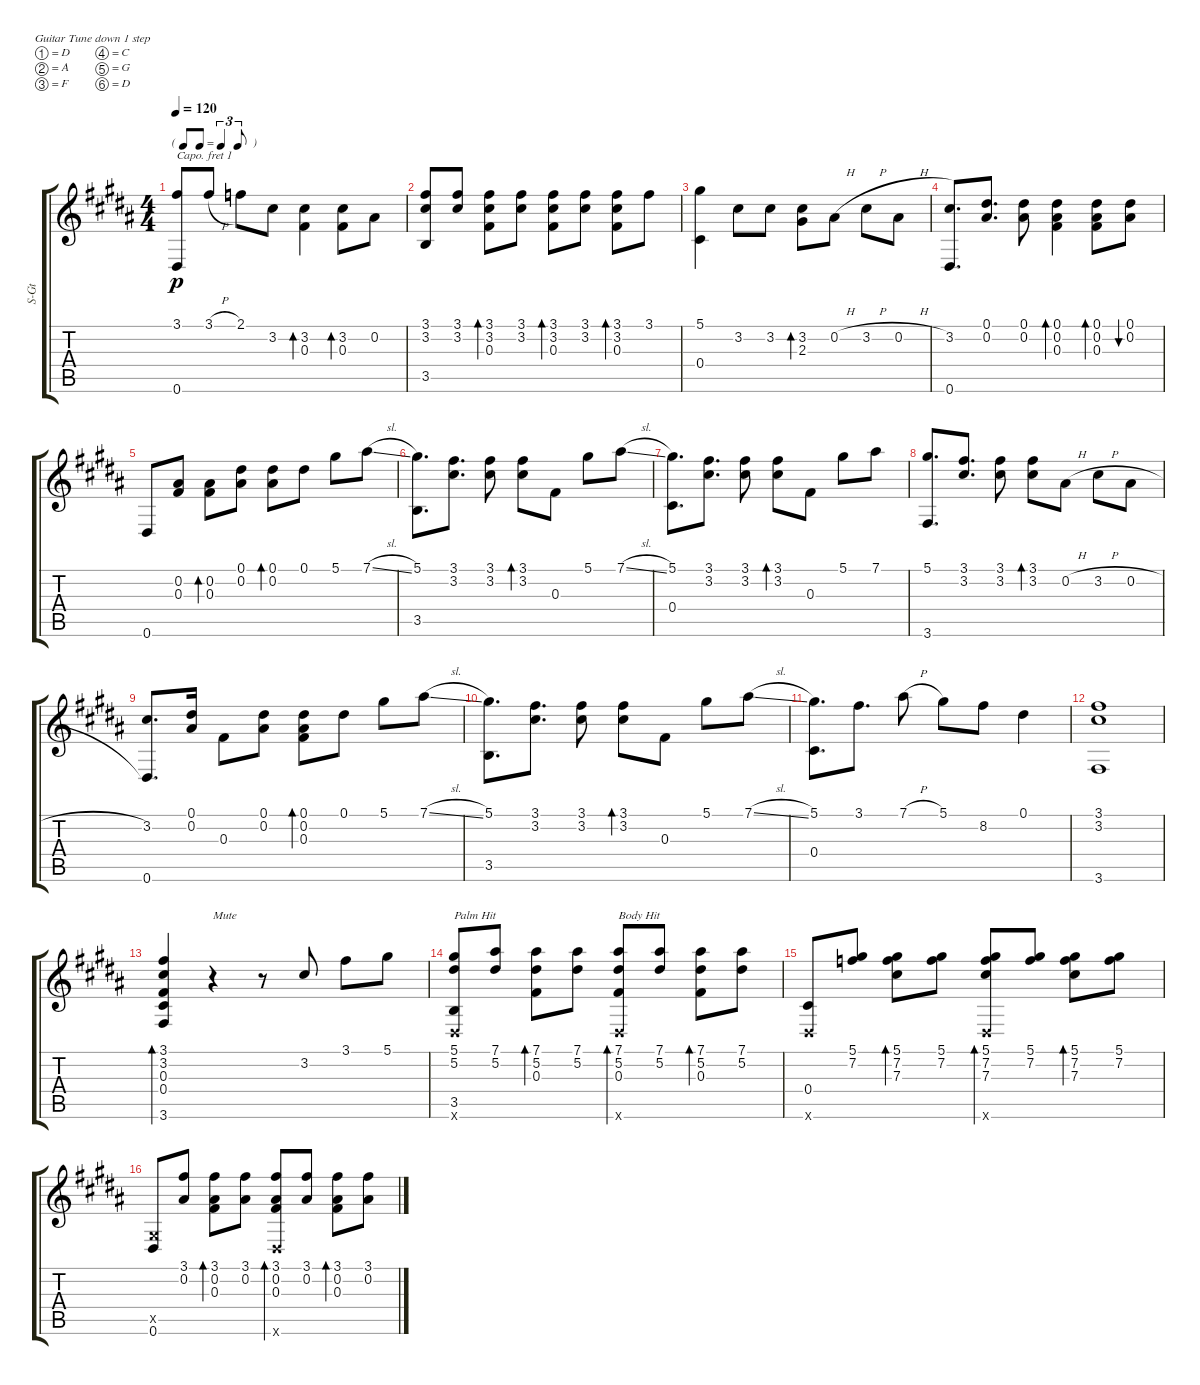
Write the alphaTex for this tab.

\defaultSystemsLayout 4
\bracketExtendMode groupsimilarinstruments
\otherSystemsTrackNameOrientation horizontal
\track ("Steel Guitar" "S-Gt") {instrument acousticguitarsteel}
\staff {score tabs}
\capo 1
\tuning (D4 A3 F3 C3 G2 D2)
\ts (4 4)
\tf triplet8th
\tempo 120
\clef g2
\ks b
(3.1{acc forcenatural} 0.6{acc forcenatural}).8{dy p beam Up} 3.1{h acc forcenatural}.8{beam Up} 2.1{acc b}.8{beam Down} 3.2{acc forcenatural}.8{beam Down} (3.2{acc forcenatural} 0.3{acc forcenatural}).4{bd 30 beam Down} (3.2{acc forcenatural} 0.3{acc forcenatural}).8{bd 30 beam Down} 0.2{acc forcenatural}.8{beam Down} |
(3.1{acc forcenatural} 3.2{acc forcenatural} 3.5{acc forcenatural}).8{beam Up} (3.1{acc forcenatural} 3.2{acc forcenatural}).8{beam Up} (3.2{acc forcenatural} 3.1{acc forcenatural} 0.3{acc forcenatural}).8{bd 30 beam Down} (3.1{acc forcenatural} 3.2{acc forcenatural}).8{beam Down} (3.2{acc forcenatural} 3.1{acc forcenatural} 0.3{acc forcenatural}).8{bd 30 beam Down} (3.1{acc forcenatural} 3.2{acc forcenatural}).8{beam Down} (3.2{acc forcenatural} 3.1{acc forcenatural} 0.3{acc forcenatural}).8{bd 30 beam Down} 3.1{acc forcenatural}.8{beam Down} |
(5.1{acc forcenatural} 0.4{acc forcenatural}).4{beam Down} 3.2{acc forcenatural}.8{beam Down} 3.2{acc forcenatural}.8{beam Down} (3.2{acc forcenatural} 2.3{acc forcenatural}).8{bd 30 beam Down} 0.2{h acc forcenatural}.8{beam Down} 3.2{h acc forcenatural}.8{beam Down} 0.2{h acc forcenatural}.8{beam Down} |
(3.2{acc forcenatural} 0.6{acc forcenatural}).8{d beam Up} (0.2{acc forcenatural} 0.1{acc forcenatural}).8{d beam Up} (0.1{acc forcenatural} 0.2{acc forcenatural}).8{beam Down} (0.3{acc forcenatural} 0.2{acc forcenatural} 0.1{acc forcenatural}).4{bd 30 beam Down} (0.1{acc forcenatural} 0.2{acc forcenatural} 0.3{acc forcenatural}).8{bd 30 beam Down} (0.2{acc forcenatural} 0.1{acc forcenatural}).8{bu 30 beam Down} |
0.6{acc forcenatural}.8{beam Up} (0.2{acc forcenatural} 0.3{acc forcenatural}).8{beam Up} (0.3{acc forcenatural} 0.2{acc forcenatural}).8{bd 30 beam Down} (0.1{acc forcenatural} 0.2{acc forcenatural}).8{beam Down} (0.2{acc forcenatural} 0.1{acc forcenatural}).8{bd 30 beam Down} 0.1{acc forcenatural}.8{beam Down} 5.1{acc forcenatural}.8{beam Down} 7.1{sl acc forcenatural}.8{beam Down} |
(5.1{acc forcenatural} 3.5{acc forcenatural}).8{d beam Down} (3.1{acc forcenatural} 3.2{acc forcenatural}).8{d beam Down} (3.1{acc forcenatural} 3.2{acc forcenatural}).8{beam Down} (3.2{acc forcenatural} 3.1{acc forcenatural}).8{bd 30 beam Down} 0.3{acc forcenatural}.8{beam Down} 5.1{acc forcenatural}.8{beam Down} 7.1{sl acc forcenatural}.8{beam Down} |
(5.1{acc forcenatural} 0.4{acc forcenatural}).8{d beam Down} (3.1{acc forcenatural} 3.2{acc forcenatural}).8{d beam Down} (3.2{acc forcenatural} 3.1{acc forcenatural}).8{beam Down} (3.1{acc forcenatural} 3.2{acc forcenatural}).8{bd 30 beam Down} 0.3{acc forcenatural}.8{beam Down} 5.1{acc forcenatural}.8{beam Down} 7.1{acc forcenatural}.8{beam Down} |
(5.1{acc forcenatural} 3.6{acc forcenatural}).8{d beam Up} (3.1{acc forcenatural} 3.2{acc forcenatural}).8{d beam Up} (3.1{acc forcenatural} 3.2{acc forcenatural}).8{beam Down} (3.2{acc forcenatural} 3.1{acc forcenatural}).8{bd 30 beam Down} 0.2{h acc forcenatural}.8{beam Down} 3.2{h acc forcenatural}.8{beam Down} 0.2{h acc forcenatural}.8{beam Down} |
(3.2{acc forcenatural} 0.6{acc forcenatural}).8{d beam Up} (0.2{acc forcenatural} 0.1{acc forcenatural}).16{beam Up} 0.3{acc forcenatural}.8{beam Down} (0.2{acc forcenatural} 0.1{acc forcenatural}).8{beam Down} (0.1{acc forcenatural} 0.2{acc forcenatural} 0.3{acc forcenatural}).8{bd 30 beam Down} 0.1{acc forcenatural}.8{beam Down} 5.1{acc forcenatural}.8{beam Down} 7.1{sl acc forcenatural}.8{beam Down} |
(5.1{acc forcenatural} 3.5{acc forcenatural}).8{d beam Down} (3.1{acc forcenatural} 3.2{acc forcenatural}).8{d beam Down} (3.1{acc forcenatural} 3.2{acc forcenatural}).8{beam Down} (3.2{acc forcenatural} 3.1{acc forcenatural}).8{bd 30 beam Down} 0.3{acc forcenatural}.8{beam Down} 5.1{acc forcenatural}.8{beam Down} 7.1{sl acc forcenatural}.8{beam Down} |
(5.1{acc forcenatural} 0.4{acc forcenatural}).8{d beam Down} 3.1{acc forcenatural}.8{d beam Down} 7.1{h acc forcenatural}.8{beam Down} 5.1{acc forcenatural}.8{beam Down} 8.2{acc forcenatural}.8{beam Down} 0.1{acc forcenatural}.4{beam Down} |
(3.1{acc forcenatural} 3.2{acc forcenatural} 3.6{acc forcenatural}).1{beam Up} |
(3.1{acc forcenatural} 3.2{acc forcenatural} 0.3{acc forcenatural} 0.4{acc forcenatural} 3.6{acc forcenatural}).4{bd 30 beam Up} r.4{txt "Mute" beam Up} r.8{beam Up} 3.2{acc forcenatural}.8{beam Down} 3.1{acc forcenatural}.8{beam Down} 5.1{acc forcenatural}.8{beam Down} |
(5.1{acc forcenatural} 5.2{acc forcenatural} 3.5{acc forcenatural} 0.6{x acc forcenatural}).8{txt "Palm Hit" beam Up} (7.1{acc forcenatural} 5.2{acc forcenatural}).8{beam Up} (5.2{acc forcenatural} 7.1{acc forcenatural} 0.3{acc forcenatural}).8{bd 30 beam Down} (7.1{acc forcenatural} 5.2{acc forcenatural}).8{beam Down} (5.2{acc forcenatural} 7.1{acc forcenatural} 0.3{acc forcenatural} 0.6{x acc forcenatural}).8{bd 30 txt "Body Hit" beam Up} (5.2{acc forcenatural} 7.1{acc forcenatural}).8{beam Up} (7.1{acc forcenatural} 5.2{acc forcenatural} 0.3{acc forcenatural}).8{bd 30 beam Down} (5.2{acc forcenatural} 7.1{acc forcenatural}).8{beam Down} |
(0.4{acc forcenatural} 0.6{x acc forcenatural}).8{beam Up} (7.2{acc b} 5.1{acc forcenatural}).8{beam Up} (5.1{acc forcenatural} 7.2{acc b} 7.3{acc forcenatural}).8{bd 30 beam Down} (5.1{acc forcenatural} 7.2{acc b}).8{beam Down} (5.1{acc forcenatural} 7.2{acc b} 7.3{acc forcenatural} 0.6{x acc forcenatural}).8{bd 30 beam Up} (5.1{acc forcenatural} 7.2{acc b}).8{beam Up} (5.1{acc forcenatural} 7.2{acc b} 7.3{acc forcenatural}).8{bd 30 beam Down} (5.1{acc forcenatural} 7.2{acc b}).8{beam Down} |
(0.6{acc forcenatural} 0.5{x acc forcenatural}).8{beam Up} (3.1{acc forcenatural} 0.2{acc forcenatural}).8{beam Up} (3.1{acc forcenatural} 0.2{acc forcenatural} 0.3{acc forcenatural}).8{bd 30 beam Down} (0.2{acc forcenatural} 3.1{acc forcenatural}).8{beam Down} (3.1{acc forcenatural} 0.2{acc forcenatural} 0.3{acc forcenatural} 0.6{x acc forcenatural}).8{bd 30 beam Up} (3.1{acc forcenatural} 0.2{acc forcenatural}).8{beam Up} (3.1{acc forcenatural} 0.2{acc forcenatural} 0.3{acc forcenatural}).8{bd 30 beam Down} (0.2{acc forcenatural} 3.1{acc forcenatural}).8{beam Down}
